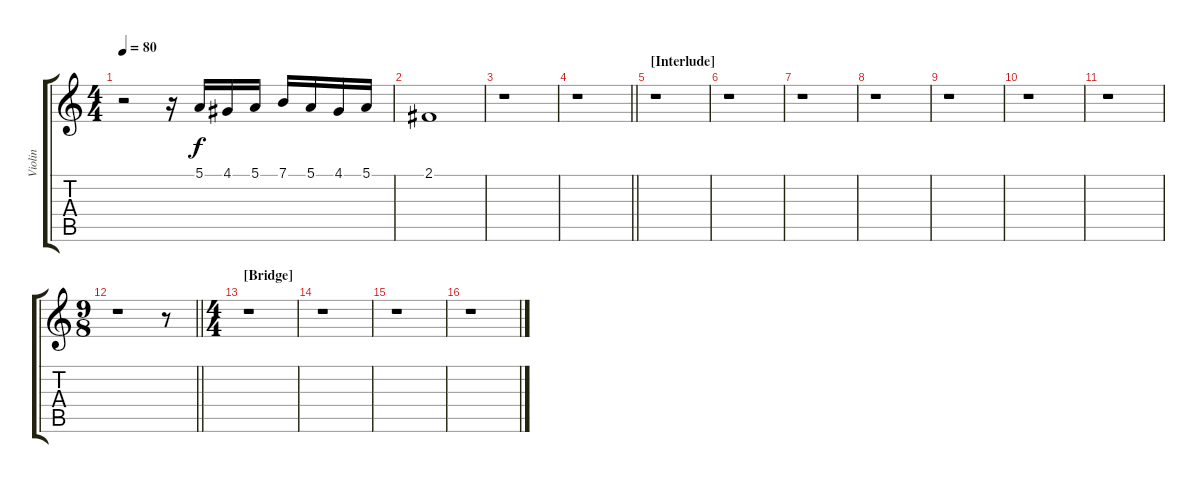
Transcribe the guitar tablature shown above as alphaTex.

\track ("Violin        " "Violin    ") {instrument violin}
\staff {score tabs}
\tuning (E4 B3 G3 D3 A2 E2) {hide}
\ts (4 4)
\tempo 80
\clef g2
\ks c
r.2{dy f} r.16 5.1.16 4.1.16 5.1.16 7.1.16 5.1.16 4.1.16 5.1.16 |
2.1.1 |
r.1 |
\barLineRight lightlight
r.1 |
\section ("" "[Interlude]")
r.1 |
r.1 |
r.1 |
r.1 |
r.1 |
r.1 |
r.1 |
\ts (9 8)
\barLineRight lightlight
r.1 r.8 |
\ts (4 4)
\section ("" "[Bridge]")
r.1 |
r.1 |
r.1 |
r.1
